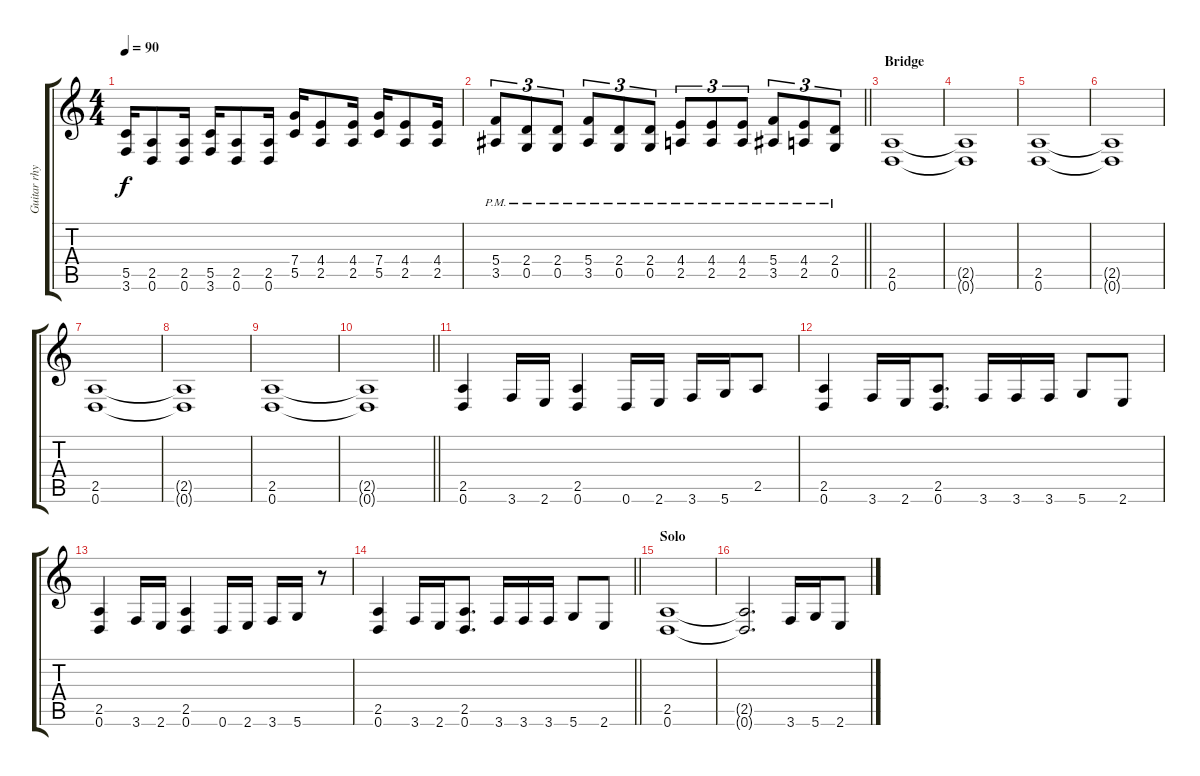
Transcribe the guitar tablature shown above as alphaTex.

\track ("Guitar rhytm" "Guitar rhy") {instrument distortionguitar}
\staff {score tabs}
\tuning (D4 A3 F3 C3 G2 D2) {hide}
\ts (4 4)
\tempo 90
\clef g2
\ks c
(5.5 3.6).16{dy f} (2.5 0.6).8 (2.5 0.6).16 (5.5 3.6).16 (2.5 0.6).8 (2.5 0.6).16 (7.4 5.5).16 (4.4 2.5).8 (4.4 2.5).16 (7.4 5.5).16 (4.4 2.5).8 (4.4 2.5).16 |
\barLineRight lightlight
(5.4{pm} 3.5{pm}).8{tu (3 2)} (2.4{pm} 0.5{pm}).8{tu (3 2)} (2.4{pm} 0.5{pm}).8{tu (3 2)} (5.4{pm} 3.5{pm}).8{tu (3 2)} (2.4{pm} 0.5{pm}).8{tu (3 2)} (2.4{pm} 0.5{pm}).8{tu (3 2)} (4.4{pm} 2.5{pm}).8{tu (3 2)} (4.4{pm} 2.5{pm}).8{tu (3 2)} (4.4{pm} 2.5{pm}).8{tu (3 2)} (5.4{pm} 3.5{pm}).8{tu (3 2)} (4.4{pm} 2.5{pm}).8{tu (3 2)} (2.4{pm} 0.5{pm}).8{tu (3 2)} |
\section ("" "Bridge")
(2.5 0.6).1 |
(2.5{t} 0.6{t}).1 |
(2.5 0.6).1 |
(2.5{t} 0.6{t}).1 |
(2.5 0.6).1 |
(2.5{t} 0.6{t}).1 |
(2.5 0.6).1 |
\barLineRight lightlight
(2.5{t} 0.6{t}).1 |
\section ("" "")
(2.5 0.6).4 3.6.16 2.6.16 (2.5 0.6).4 0.6.16 2.6.16 3.6.16 5.6.16 2.5.8 |
(2.5 0.6).4 3.6.16 2.6.16 (2.5 0.6).8{d} 3.6.16 3.6.16 3.6.16 5.6.8 2.6.8 |
(2.5 0.6).4 3.6.16 2.6.16 (2.5 0.6).4 0.6.16 2.6.16 3.6.16 5.6.16 r.8 |
\barLineRight lightlight
(2.5 0.6).4 3.6.16 2.6.16 (2.5 0.6).8{d} 3.6.16 3.6.16 3.6.16 5.6.8 2.6.8 |
\section ("" "Solo")
(2.5 0.6).1 |
(2.5{t} 0.6{t}).2{d} 3.6.16 5.6.16 2.6.8
